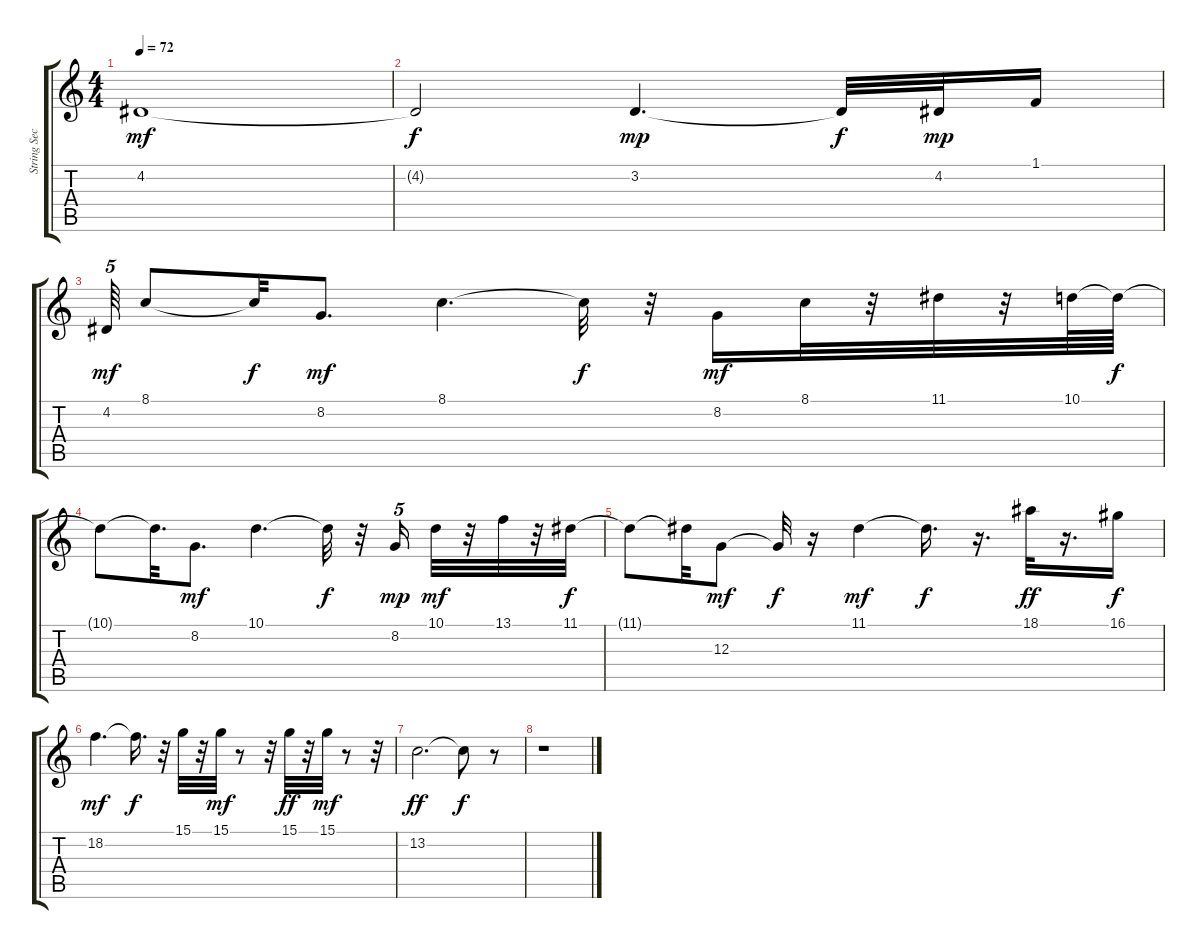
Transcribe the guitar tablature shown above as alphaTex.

\track ("String Section" "String Sec") {instrument stringensemble1}
\staff {score tabs}
\tuning (E4 B3 G3 D3 A2 E2) {hide}
\ts (4 4)
\tempo 72
\clef g2
\ks c
4.2.1{dy mf} |
4.2{t}.2{dy f} 3.2.4{d dy mp} 3.2{t}.32{dy f} 4.2.32{dy mp} 1.1.16 |
4.2.64{tu (5 4) dy mf} 8.1.8 8.1{t}.32{dy f} 8.2.8{d dy mf} 8.1.4{d} 8.1{t}.32{dy f} r.32 8.2.16{dy mf} 8.1.32 r.32 11.1.32 r.32 10.1.64 10.1{t}.64{dy f} |
10.1{t}.8 10.1{t}.32{d} 8.2.8{d dy mf} 10.1.4{d} 10.1{t}.32{dy f} r.32 8.2.16{tu (5 4) dy mp} 10.1.32{dy mf} r.32 13.1.32 r.32 11.1.32{dy f} |
11.1{t}.8 11.1{t}.32 12.3.8{dy mf} 12.3{t}.32{dy f} r.16 11.1.4{dy mf} 11.1{t}.16{d dy f} r.16{d} 18.1.32{dy ff} r.16{d} 16.1.16{dy f} |
18.2.4{d dy mf} 18.2{t}.16{d dy f} r.32 15.1.32 r.32 15.1.32{dy mf} r.8 r.32 15.1.32{dy ff} r.32 15.1.32{dy mf} r.8 r.32 |
13.2.2{d dy ff} 13.2{t}.8{dy f} r.8 |
r.1
